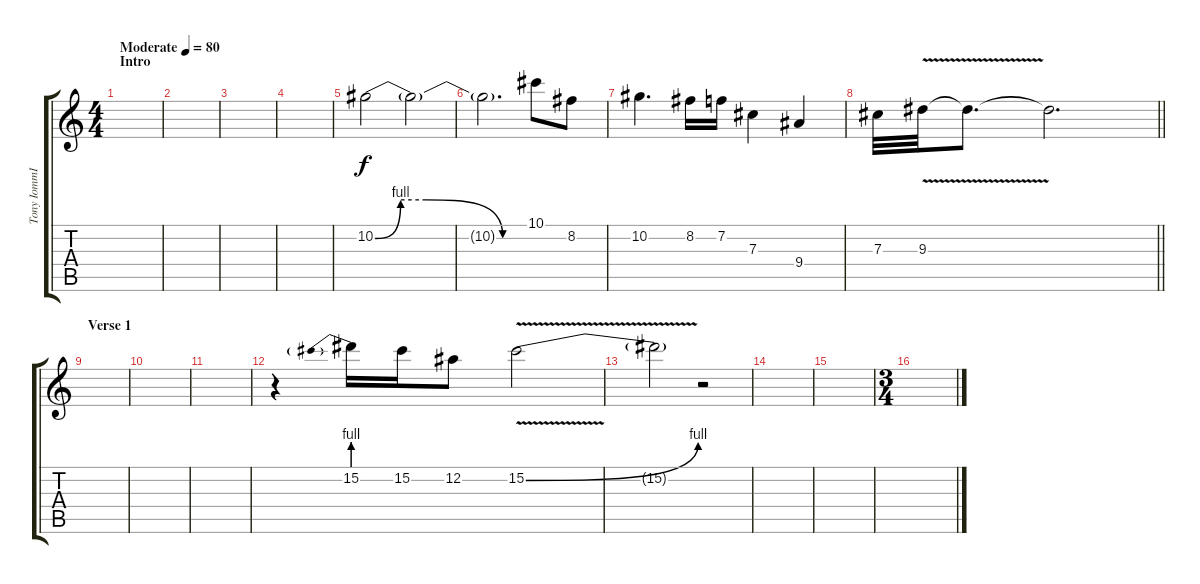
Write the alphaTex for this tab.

\track ("Tony IommI Lead" "Tony IommI") {instrument overdrivenguitar}
\staff {score tabs}
\tuning (Eb4 Bb3 Gb3 Db3 Ab2 Eb2) {hide}
\ts (4 4)
\section ("" "Intro")
\tempo (80 "Moderate")
\clef g2
\ks c
|
|
|
|
10.2{be (custom 0 0 10 4 20 4 50 0 60 0)}.2{instrument electricguitarjazz} 10.2{t}.2 |
10.2{t}.2{d} 10.1.8 8.2.8 |
10.2.4{d} 8.2.16 7.2.16 7.3.4 9.4.4 |
\barLineRight lightlight
7.3.32 9.3{v}.32 9.3{t}.8{d} 9.3{t}.2{d} |
\section ("" "Verse 1")
|
|
|
r.4 15.2{be (prebend 0 4 60 4)}.16 15.2.16 12.2.8 15.2{be (bend 0 0 60 4) v}.2 |
15.2{t}.2 r.2 |
|
|
\ts (3 4)
